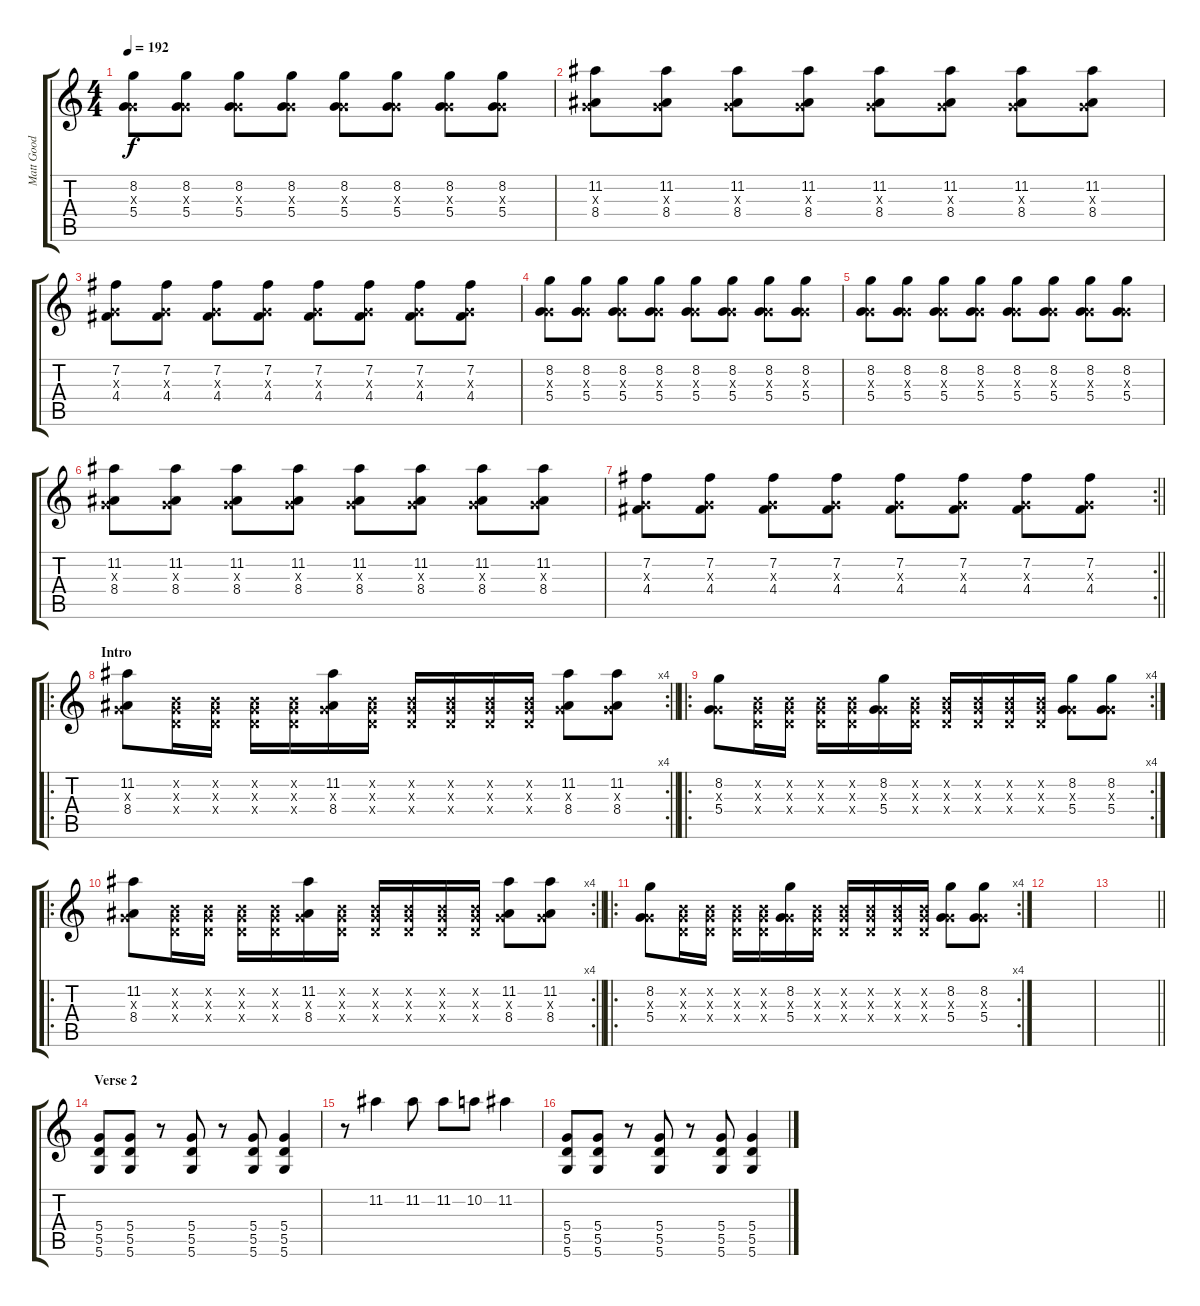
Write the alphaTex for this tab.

\track ("Matt Good" "Matt Good") {instrument distortionguitar}
\staff {score tabs}
\tuning (E4 B3 G3 D3 A2 D2) {hide}
\ts (4 4)
\tempo 192
\clef g2
\ks c
(8.2 0.3{x} 5.4).8{dy f} (8.2 0.3{x} 5.4).8 (8.2 0.3{x} 5.4).8 (8.2 0.3{x} 5.4).8 (8.2 0.3{x} 5.4).8 (8.2 0.3{x} 5.4).8 (8.2 0.3{x} 5.4).8 (8.2 0.3{x} 5.4).8 |
(11.2 0.3{x} 8.4).8 (11.2 0.3{x} 8.4).8 (11.2 0.3{x} 8.4).8 (11.2 0.3{x} 8.4).8 (11.2 0.3{x} 8.4).8 (11.2 0.3{x} 8.4).8 (11.2 0.3{x} 8.4).8 (11.2 0.3{x} 8.4).8 |
(7.2 0.3{x} 4.4).8 (7.2 0.3{x} 4.4).8 (7.2 0.3{x} 4.4).8 (7.2 0.3{x} 4.4).8 (7.2 0.3{x} 4.4).8 (7.2 0.3{x} 4.4).8 (7.2 0.3{x} 4.4).8 (7.2 0.3{x} 4.4).8 |
(8.2 0.3{x} 5.4).8 (8.2 0.3{x} 5.4).8 (8.2 0.3{x} 5.4).8 (8.2 0.3{x} 5.4).8 (8.2 0.3{x} 5.4).8 (8.2 0.3{x} 5.4).8 (8.2 0.3{x} 5.4).8 (8.2 0.3{x} 5.4).8 |
(8.2 0.3{x} 5.4).8 (8.2 0.3{x} 5.4).8 (8.2 0.3{x} 5.4).8 (8.2 0.3{x} 5.4).8 (8.2 0.3{x} 5.4).8 (8.2 0.3{x} 5.4).8 (8.2 0.3{x} 5.4).8 (8.2 0.3{x} 5.4).8 |
(11.2 0.3{x} 8.4).8 (11.2 0.3{x} 8.4).8 (11.2 0.3{x} 8.4).8 (11.2 0.3{x} 8.4).8 (11.2 0.3{x} 8.4).8 (11.2 0.3{x} 8.4).8 (11.2 0.3{x} 8.4).8 (11.2 0.3{x} 8.4).8 |
\rc 2
\barLineRight lightlight
(7.2 0.3{x} 4.4).8 (7.2 0.3{x} 4.4).8 (7.2 0.3{x} 4.4).8 (7.2 0.3{x} 4.4).8 (7.2 0.3{x} 4.4).8 (7.2 0.3{x} 4.4).8 (7.2 0.3{x} 4.4).8 (7.2 0.3{x} 4.4).8 |
\ro
\rc 4
\section ("" "Intro")
\barLineRight lightlight
(11.2 0.3{x} 8.4).8 (0.2{x} 0.3{x} 0.4{x}).16 (0.2{x} 0.3{x} 0.4{x}).16 (0.2{x} 0.3{x} 0.4{x}).16 (0.2{x} 0.3{x} 0.4{x}).16 (11.2 0.3{x} 8.4).16 (0.2{x} 0.3{x} 0.4{x}).16 (0.2{x} 0.3{x} 0.4{x}).16 (0.2{x} 0.3{x} 0.4{x}).16 (0.2{x} 0.3{x} 0.4{x}).16 (0.2{x} 0.3{x} 0.4{x}).16 (11.2 0.3{x} 8.4).8 (11.2 0.3{x} 8.4).8 |
\ro
\rc 4
(8.2 0.3{x} 5.4).8 (0.2{x} 0.3{x} 0.4{x}).16 (0.2{x} 0.3{x} 0.4{x}).16 (0.2{x} 0.3{x} 0.4{x}).16 (0.2{x} 0.3{x} 0.4{x}).16 (8.2 0.3{x} 5.4).16 (0.2{x} 0.3{x} 0.4{x}).16 (0.2{x} 0.3{x} 0.4{x}).16 (0.2{x} 0.3{x} 0.4{x}).16 (0.2{x} 0.3{x} 0.4{x}).16 (0.2{x} 0.3{x} 0.4{x}).16 (8.2 0.3{x} 5.4).8 (8.2 0.3{x} 5.4).8 |
\ro
\rc 4
\barLineRight lightlight
(11.2 0.3{x} 8.4).8 (0.2{x} 0.3{x} 0.4{x}).16 (0.2{x} 0.3{x} 0.4{x}).16 (0.2{x} 0.3{x} 0.4{x}).16 (0.2{x} 0.3{x} 0.4{x}).16 (11.2 0.3{x} 8.4).16 (0.2{x} 0.3{x} 0.4{x}).16 (0.2{x} 0.3{x} 0.4{x}).16 (0.2{x} 0.3{x} 0.4{x}).16 (0.2{x} 0.3{x} 0.4{x}).16 (0.2{x} 0.3{x} 0.4{x}).16 (11.2 0.3{x} 8.4).8 (11.2 0.3{x} 8.4).8 |
\ro
\rc 4
(8.2 0.3{x} 5.4).8 (0.2{x} 0.3{x} 0.4{x}).16 (0.2{x} 0.3{x} 0.4{x}).16 (0.2{x} 0.3{x} 0.4{x}).16 (0.2{x} 0.3{x} 0.4{x}).16 (8.2 0.3{x} 5.4).16 (0.2{x} 0.3{x} 0.4{x}).16 (0.2{x} 0.3{x} 0.4{x}).16 (0.2{x} 0.3{x} 0.4{x}).16 (0.2{x} 0.3{x} 0.4{x}).16 (0.2{x} 0.3{x} 0.4{x}).16 (8.2 0.3{x} 5.4).8 (8.2 0.3{x} 5.4).8 |
|
\barLineRight lightlight
|
\section ("" "Verse 2")
(5.4 5.5 5.6).8 (5.4 5.5 5.6).8 r.8 (5.4 5.5 5.6).8 r.8 (5.4 5.5 5.6).8 (5.4 5.5 5.6).4 |
r.8 11.2.4 11.2.8 11.2.8 10.2.8 11.2.4 |
(5.4 5.5 5.6).8 (5.4 5.5 5.6).8 r.8 (5.4 5.5 5.6).8 r.8 (5.4 5.5 5.6).8 (5.4 5.5 5.6).4
